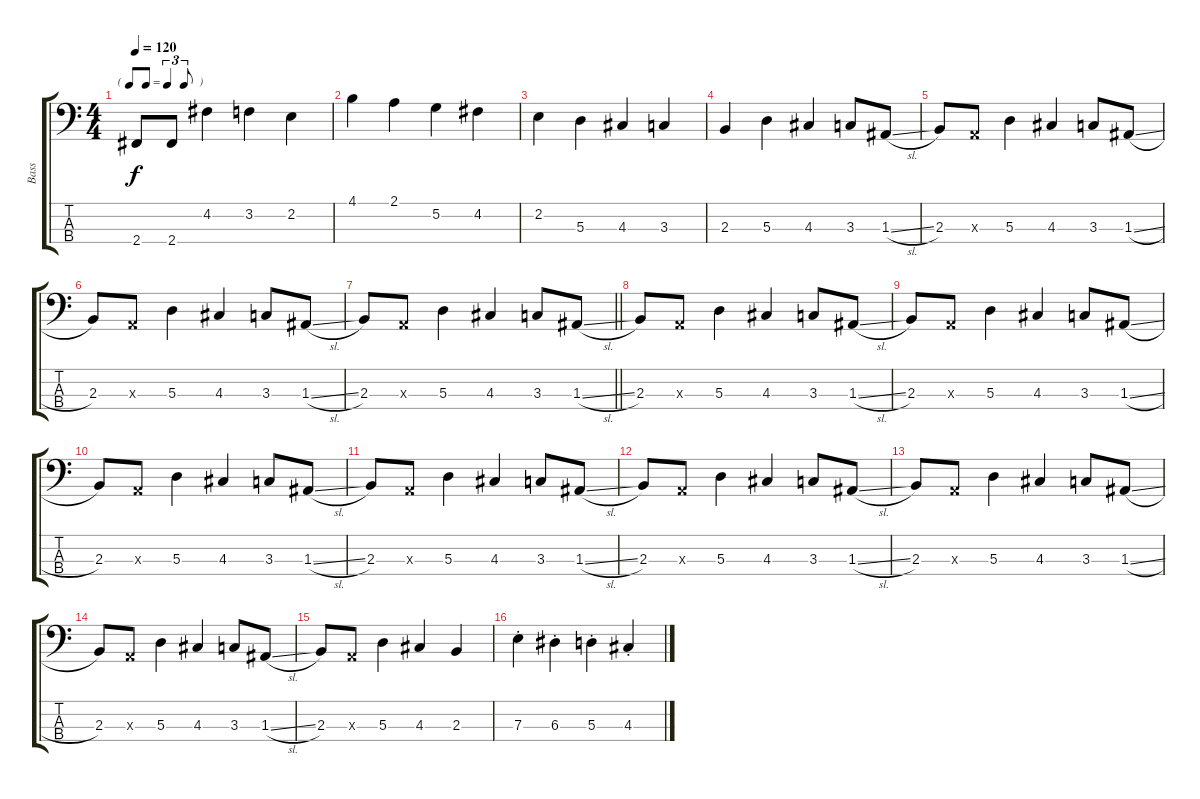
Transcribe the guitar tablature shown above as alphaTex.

\track ("Bass" "Bass") {instrument electricbasspick}
\staff {score tabs}
\tuning (G2 D2 A1 E1) {hide}
\ts (4 4)
\tf triplet8th
\tempo 120
\clef f4
\ks c
2.4.8{dy f} 2.4.8 4.2.4 3.2.4 2.2.4 |
4.1.4 2.1.4 5.2.4 4.2.4 |
2.2.4 5.3.4 4.3.4 3.3.4 |
2.3.4 5.3.4 4.3.4 3.3.8 1.3{sl}.8 |
2.3.8 0.3{x}.8 5.3.4 4.3.4 3.3.8 1.3{sl}.8 |
2.3.8 0.3{x}.8 5.3.4 4.3.4 3.3.8 1.3{sl}.8 |
\barLineRight lightlight
2.3.8 0.3{x}.8 5.3.4 4.3.4 3.3.8 1.3{sl}.8 |
2.3.8 0.3{x}.8 5.3.4 4.3.4 3.3.8 1.3{sl}.8 |
2.3.8 0.3{x}.8 5.3.4 4.3.4 3.3.8 1.3{sl}.8 |
2.3.8 0.3{x}.8 5.3.4 4.3.4 3.3.8 1.3{sl}.8 |
2.3.8 0.3{x}.8 5.3.4 4.3.4 3.3.8 1.3{sl}.8 |
2.3.8 0.3{x}.8 5.3.4 4.3.4 3.3.8 1.3{sl}.8 |
2.3.8 0.3{x}.8 5.3.4 4.3.4 3.3.8 1.3{sl}.8 |
2.3.8 0.3{x}.8 5.3.4 4.3.4 3.3.8 1.3{sl}.8 |
2.3.8 0.3{x}.8 5.3.4 4.3.4 2.3.4 |
7.3{st}.4 6.3{st}.4 5.3{st}.4 4.3{st}.4
